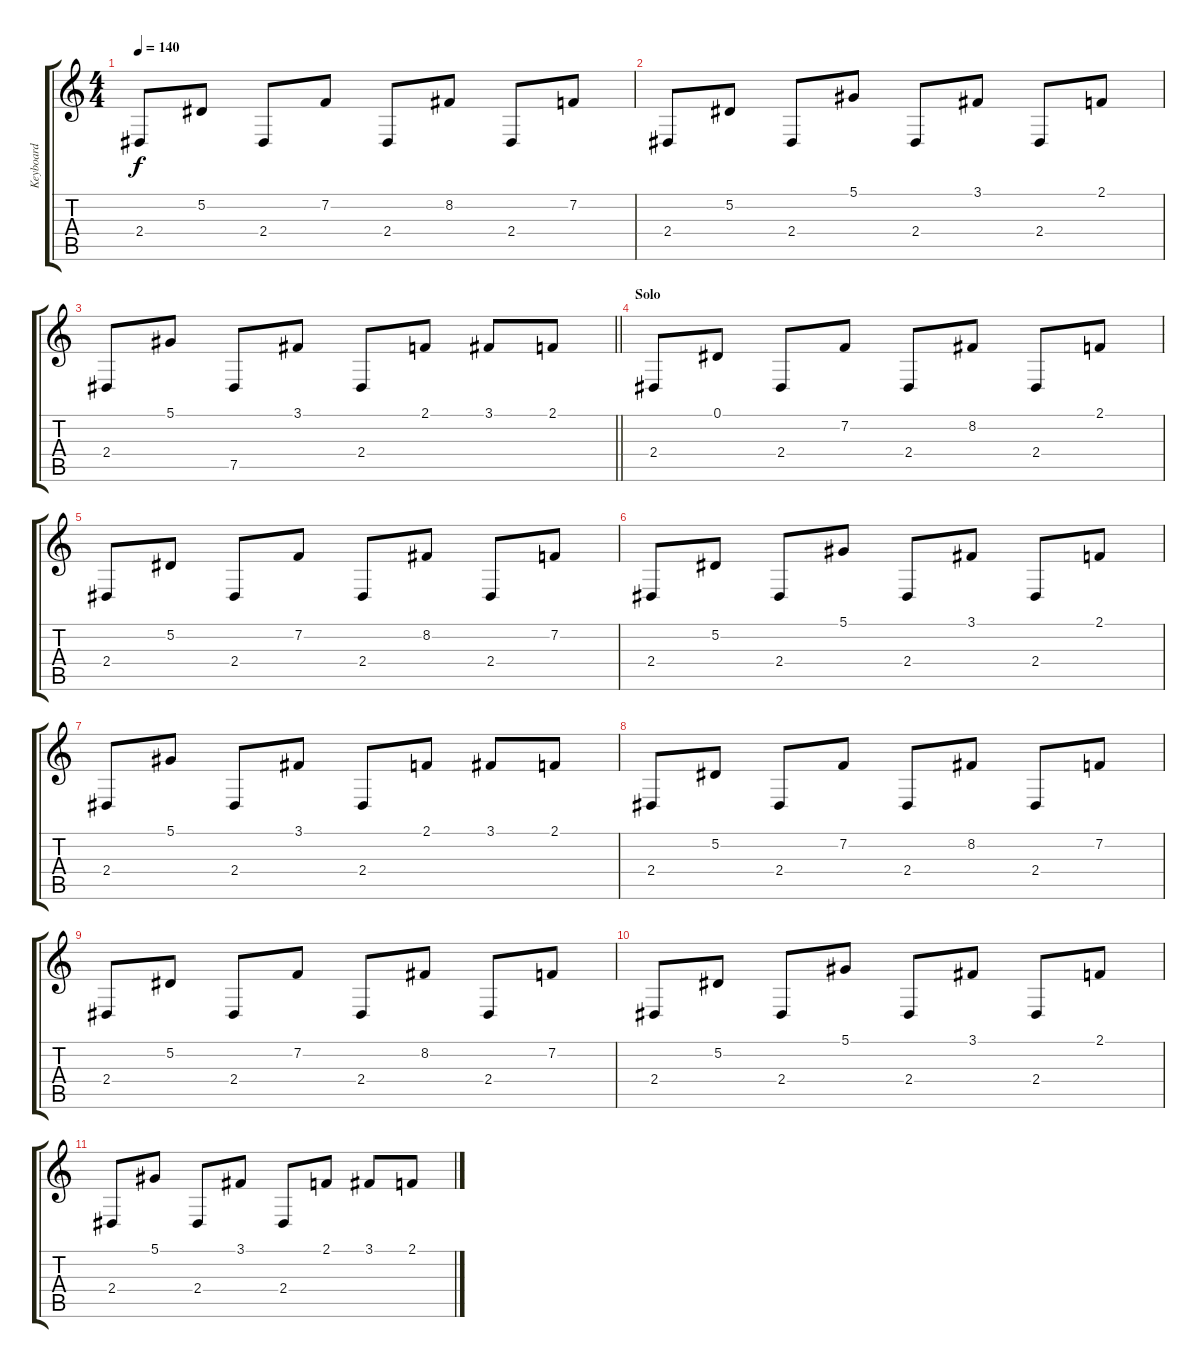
\track ("Keyboard" "Keyboard") {instrument lead2sawtooth}
\staff {score tabs}
\tuning (Eb4 Bb3 Gb3 Db3 Ab2 Eb2) {hide}
\ts (4 4)
\tempo 140
\clef g2
\ks c
2.4.8{dy f} 5.2.8 2.4.8 7.2.8 2.4.8 8.2.8 2.4.8 7.2.8 |
2.4.8 5.2.8 2.4.8 5.1.8 2.4.8 3.1.8 2.4.8 2.1.8 |
\barLineRight lightlight
2.4.8 5.1.8 7.5.8 3.1.8 2.4.8 2.1.8 3.1.8 2.1.8 |
\section ("" "Solo")
2.4.8 0.1.8 2.4.8 7.2.8 2.4.8 8.2.8 2.4.8 2.1.8 |
2.4.8 5.2.8 2.4.8 7.2.8 2.4.8 8.2.8 2.4.8 7.2.8 |
2.4.8 5.2.8 2.4.8 5.1.8 2.4.8 3.1.8 2.4.8 2.1.8 |
2.4.8 5.1.8 2.4.8 3.1.8 2.4.8 2.1.8 3.1.8 2.1.8 |
2.4.8 5.2.8 2.4.8 7.2.8 2.4.8 8.2.8 2.4.8 7.2.8 |
2.4.8 5.2.8 2.4.8 7.2.8 2.4.8 8.2.8 2.4.8 7.2.8 |
2.4.8 5.2.8 2.4.8 5.1.8 2.4.8 3.1.8 2.4.8 2.1.8 |
2.4.8 5.1.8 2.4.8 3.1.8 2.4.8 2.1.8 3.1.8 2.1.8
